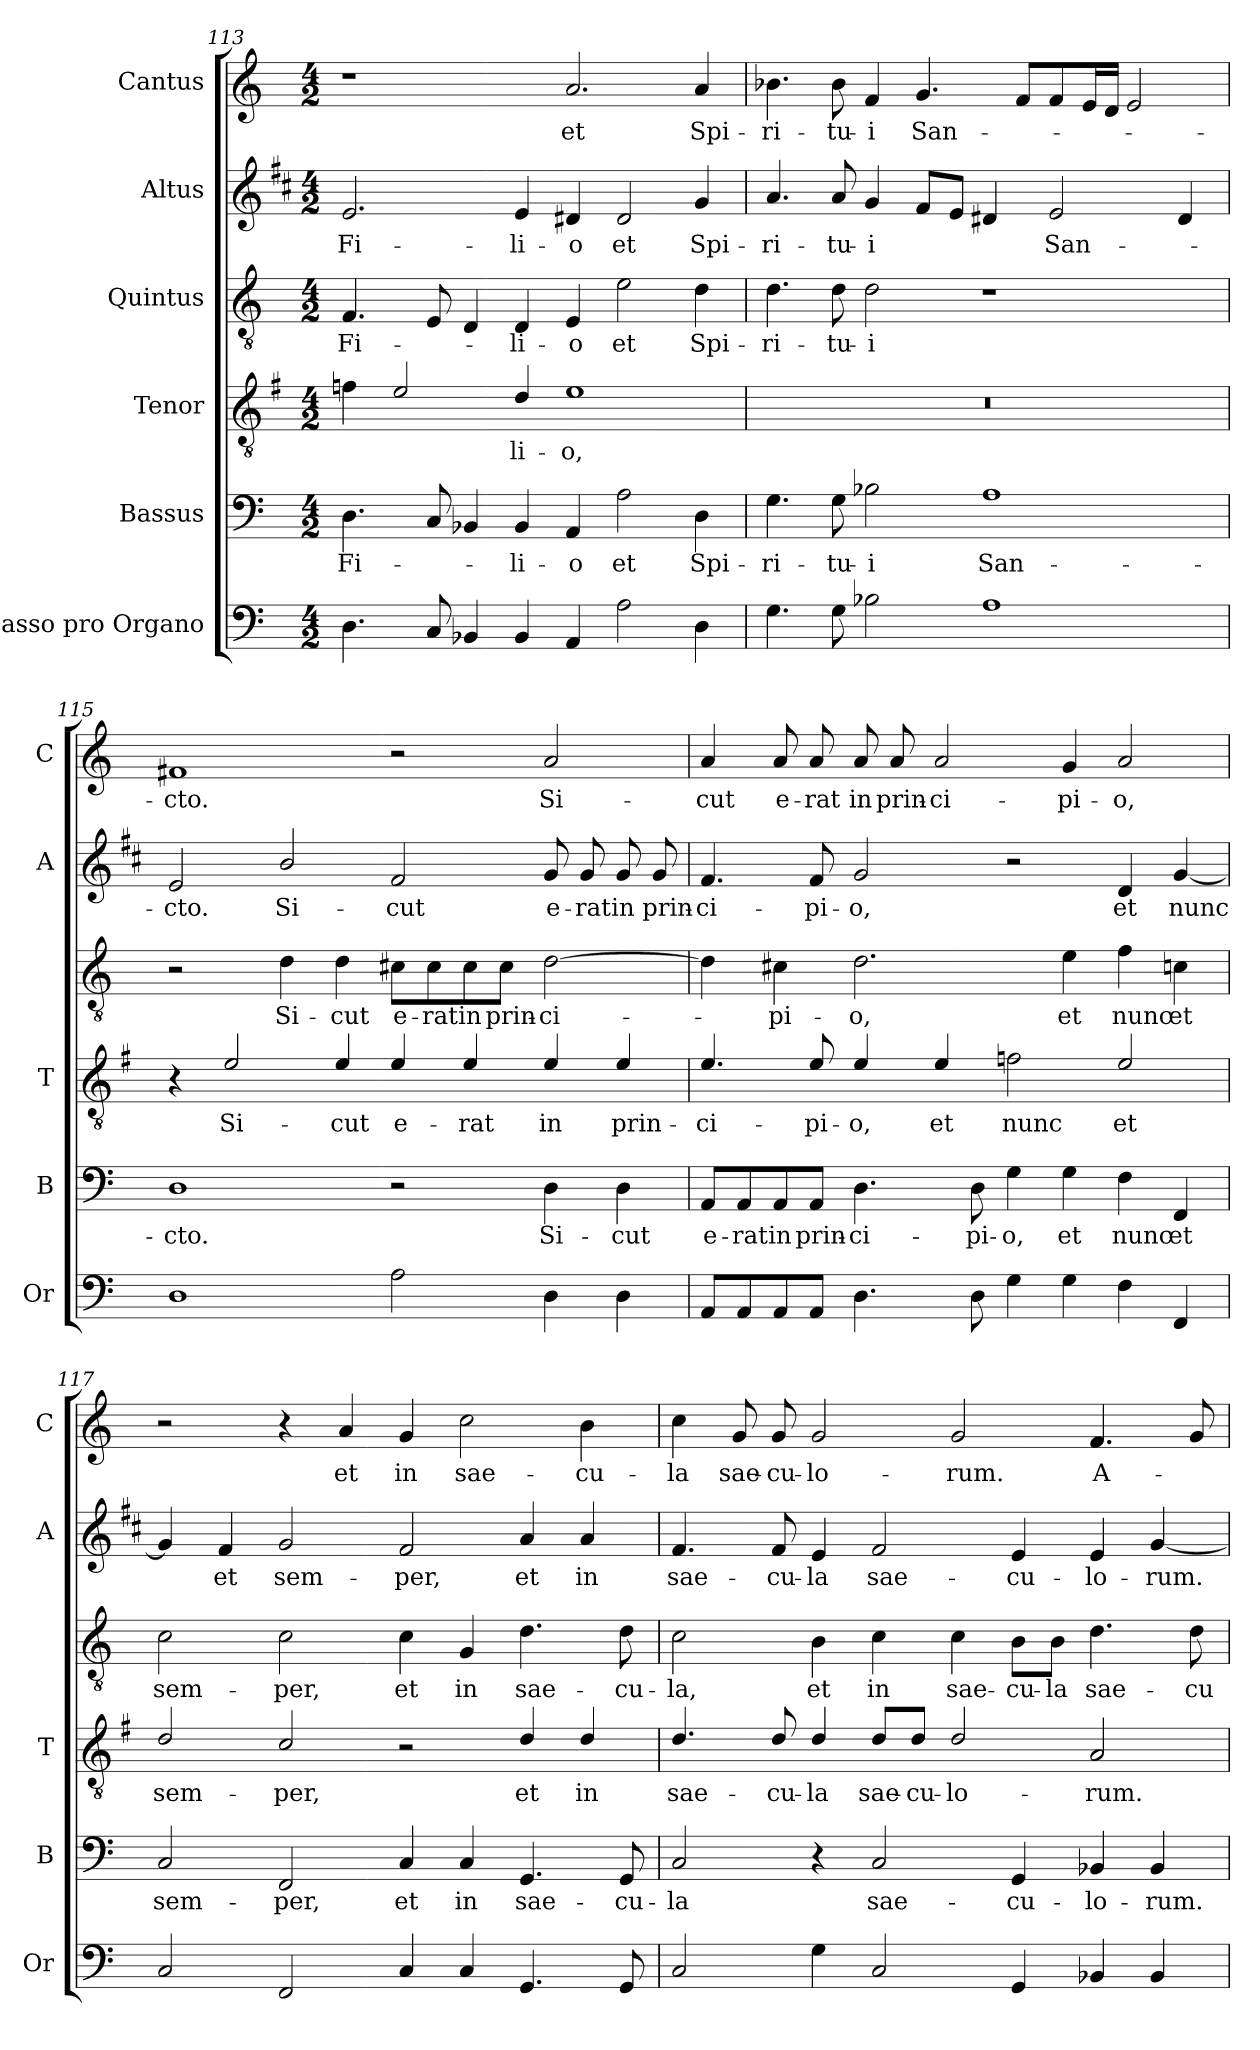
**kern	**kern	**text	**kern	**text	**kern	**text	**kern	**text	**kern	**text
*part6	*part5	*part5	*part4	*part4	*part3	*part3	*part2	*part2	*part1	*part1
*staff6	*staff5	*staff5	*staff4	*staff4	*staff3	*staff3	*staff2	*staff2	*staff1	*staff1
*I"Basso pro Organo	*I"Bassus	*	*I"Tenor	*	*I"Quintus	*	*I"Altus	*	*I"Cantus	*
*I'Or	*I'B	*	*I'T	*	*	*	*I'A	*	*I'C	*
!!LO:LB:g=z
*clefF4	*clefF4	*	*clefGv2	*	*clefGv2	*	*clefG2	*	*clefG2	*
*	*	*	*ITrd4c7	*	*	*	*ITrd1c2	*	*	*
*k[]	*k[]	*	*k[]	*	*k[]	*	*k[]	*	*k[]	*
*C:	*C:	*	*C:	*	*C:	*	*C:	*	*C:	*
*M4/2	*M4/2	*	*M4/2	*	*M4/2	*	*M4/2	*	*M4/2	*
=113	=113	=113	=113	=113	=113	=113	=113	=113	=113	=113
!	!	!LO:LY:b	!	!	!	!LO:LY:b	!	!LO:LY:b	!	!
4.D\	4.D\	Fi-	4B-X\	.	4.F/	Fi-	2.d/	Fi-	1r	.
.	.	.	2A/	.	.	.	.	.	.	.
8C/	8C/	.	.	.	8E/	.	.	.	.	.
4BB-X/	4BB-X/	.	.	.	4D/	.	.	.	.	.
!	!	!LO:LY:b	!	!LO:LY:b	!	!LO:LY:b	!	!LO:LY:b	!	!
4BB-/	4BB-/	-li-	4G/	-li-	4D/	-li-	4d/	-li-	.	.
!	!	!LO:LY:b	!	!LO:LY:b	!	!LO:LY:b	!	!LO:LY:b	!	!LO:LY:b
4AA/	4AA/	-o	1A	-o,	4E/	-o	4c#X/	-o	2.a/	et
!	!	!LO:LY:b	!	!	!	!LO:LY:b	!	!LO:LY:b	!	!
2A\	2A\	et	.	.	2e\	et	2c#/	et	.	.
!	!	!LO:LY:b	!	!	!	!LO:LY:b	!	!LO:LY:b	!	!LO:LY:b
4D\	4D\	Spi-	.	.	4d\	Spi-	4f/	Spi-	4a/	Spi-
=114	=114	=114	=114	=114	=114	=114	=114	=114	=114	=114
!	!	!LO:LY:b	!	!	!	!LO:LY:b	!	!LO:LY:b	!	!LO:LY:b
4.G\	4.G\	-ri-	0r	.	4.d\	-ri-	4.g/	-ri-	4.b-X\	-ri-
!	!	!LO:LY:b	!	!	!	!LO:LY:b	!	!LO:LY:b	!	!LO:LY:b
8G\	8G\	-tu-	.	.	8d\	-tu-	8g/	-tu-	8b-\	-tu-
!	!	!LO:LY:b	!	!	!	!LO:LY:b	!	!LO:LY:b	!	!LO:LY:b
2B-X\	2B-X\	-i	.	.	2d\	-i	4f/	-i	4f/	-i
!	!	!	!	!	!	!	!	!	!	!LO:LY:b
.	.	.	.	.	.	.	8e/L	.	4.g/	San-
.	.	.	.	.	.	.	8d/J	.	.	.
!	!	!LO:LY:b	!	!	!	!	!	!	!	!
1A	1A	San-	.	.	1r	.	4c#X/	.	.	.
.	.	.	.	.	.	.	.	.	8f/L	.
!	!	!	!	!	!	!	!	!LO:LY:b	!	!
.	.	.	.	.	.	.	2d/	San-	8f/	.
.	.	.	.	.	.	.	.	.	16e/L	.
.	.	.	.	.	.	.	.	.	16d/JJ	.
.	.	.	.	.	.	.	.	.	2e/	.
.	.	.	.	.	.	.	4c#/	.	.	.
=115	=115	=115	=115	=115	=115	=115	=115	=115	=115	=115
!	!	!LO:LY:b	!	!	!	!	!	!LO:LY:b	!	!LO:LY:b
1D	1D	-cto.	4r	.	2r	.	2d/	-cto.	1f#X	-cto.
!	!	!	!	!LO:LY:b	!	!	!	!	!	!
.	.	.	2A/	Si-	.	.	.	.	.	.
!	!	!	!	!	!	!LO:LY:b	!	!LO:LY:b	!	!
.	.	.	.	.	4d\	Si-	2a/	Si-	.	.
!	!	!	!	!LO:LY:b	!	!LO:LY:b	!	!	!	!
.	.	.	4A/	-cut	4d\	-cut	.	.	.	.
!	!	!	!	!LO:LY:b	!	!LO:LY:b	!	!LO:LY:b	!	!
2A\	2r	.	4A/	e-	8c#X\L	e-	2e/	-cut	2r	.
!	!	!	!	!	!	!LO:LY:b	!	!	!	!
.	.	.	.	.	8c#\	-rat	.	.	.	.
!	!	!	!	!LO:LY:b	!	!LO:LY:b	!	!	!	!
.	.	.	4A/	-rat	8c#\	in	.	.	.	.
!	!	!	!	!	!	!LO:LY:b	!	!	!	!
.	.	.	.	.	8c#\J	prin-	.	.	.	.
!	!	!LO:LY:b	!	!LO:LY:b	!	!LO:LY:b	!	!LO:LY:b	!	!LO:LY:b
4D\	4D\	Si-	4A/	in	[2d\	-ci-	8f/	e-	2a/	Si-
!	!	!	!	!	!	!	!	!LO:LY:b	!	!
.	.	.	.	.	.	.	8f/	-rat	.	.
!	!	!LO:LY:b	!	!LO:LY:b	!	!	!	!LO:LY:b	!	!
4D\	4D\	-cut	4A/	prin-	.	.	8f/	in	.	.
!	!	!	!	!	!	!	!	!LO:LY:b	!	!
.	.	.	.	.	.	.	8f/	prin-	.	.
!!LO:PB:g=z
=116	=116	=116	=116	=116	=116	=116	=116	=116	=116	=116
!	!	!LO:LY:b	!	!LO:LY:b	!	!	!	!LO:LY:b	!	!LO:LY:b
8AA/L	8AA/L	e-	4.A/	-ci-	4d\]	.	4.e/	-ci-	4a/	-cut
!	!	!LO:LY:b	!	!	!	!	!	!	!	!
8AA/	8AA/	-rat	.	.	.	.	.	.	.	.
!	!	!LO:LY:b	!	!	!	!LO:LY:b	!	!	!	!LO:LY:b
8AA/	8AA/	in	.	.	4c#X\	-pi-	.	.	8a/	e-
!	!	!LO:LY:b	!	!LO:LY:b	!	!	!	!LO:LY:b	!	!LO:LY:b
8AA/J	8AA/J	prin-	8A/	-pi-	.	.	8e/	-pi-	8a/	-rat
!	!	!LO:LY:b	!	!LO:LY:b	!	!LO:LY:b	!	!LO:LY:b	!	!LO:LY:b
4.D\	4.D\	-ci-	4A/	-o,	2.d\	-o,	2f/	-o,	8a/	in
!	!	!	!	!	!	!	!	!	!	!LO:LY:b
.	.	.	.	.	.	.	.	.	8a/	prin-
!	!	!	!	!LO:LY:b	!	!	!	!	!	!LO:LY:b
.	.	.	4A/	et	.	.	.	.	2a/	-ci-
!	!	!LO:LY:b	!	!	!	!	!	!	!	!
8D\	8D\	-pi-	.	.	.	.	.	.	.	.
!	!	!LO:LY:b	!	!LO:LY:b	!	!	!	!	!	!
4G\	4G\	-o,	2B-X\	nunc	.	.	2r	.	.	.
!	!	!LO:LY:b	!	!	!	!LO:LY:b	!	!	!	!LO:LY:b
4G\	4G\	et	.	.	4e\	et	.	.	4g/	-pi-
!	!	!LO:LY:b	!	!LO:LY:b	!	!LO:LY:b	!	!LO:LY:b	!	!LO:LY:b
4F\	4F\	nunc	2A/	et	4f\	nunc	4c/	et	2a/	-o,
!	!	!LO:LY:b	!	!	!	!LO:LY:b	!	!LO:LY:b	!	!
4FF/	4FF/	et	.	.	4cn\	et	[4f/	nunc	.	.
=117	=117	=117	=117	=117	=117	=117	=117	=117	=117	=117
!	!	!LO:LY:b	!	!LO:LY:b	!	!LO:LY:b	!	!	!	!
2C/	2C/	sem-	2G/	sem-	2c\	sem-	4f/]	.	2r	.
!	!	!	!	!	!	!	!	!LO:LY:b	!	!
.	.	.	.	.	.	.	4e/	et	.	.
!	!	!LO:LY:b	!	!LO:LY:b	!	!LO:LY:b	!	!LO:LY:b	!	!
2FF/	2FF/	-per,	2F/	-per,	2c\	-per,	2f/	sem-	4r	.
!	!	!	!	!	!	!	!	!	!	!LO:LY:b
.	.	.	.	.	.	.	.	.	4a/	et
!	!	!LO:LY:b	!	!	!	!LO:LY:b	!	!LO:LY:b	!	!LO:LY:b
4C/	4C/	et	2r	.	4c\	et	2e/	-per,	4g/	in
!	!	!LO:LY:b	!	!	!	!LO:LY:b	!	!	!	!LO:LY:b
4C/	4C/	in	.	.	4G/	in	.	.	2cc\	sae-
!	!	!LO:LY:b	!	!LO:LY:b	!	!LO:LY:b	!	!LO:LY:b	!	!
4.GG/	4.GG/	sae-	4G/	et	4.d\	sae-	4g/	et	.	.
!	!	!	!	!LO:LY:b	!	!	!	!LO:LY:b	!	!LO:LY:b
.	.	.	4G/	in	.	.	4g/	in	4b\	-cu-
!	!	!LO:LY:b	!	!	!	!LO:LY:b	!	!	!	!
8GG/	8GG/	-cu-	.	.	8d\	-cu-	.	.	.	.
=118	=118	=118	=118	=118	=118	=118	=118	=118	=118	=118
!	!	!LO:LY:b	!	!LO:LY:b	!	!LO:LY:b	!	!LO:LY:b	!	!LO:LY:b
2C/	2C/	-la	4.G/	sae-	2c\	-la,	4.e/	sae-	4cc\	-la
!	!	!	!	!	!	!	!	!	!	!LO:LY:b
.	.	.	.	.	.	.	.	.	8g/	sae-
!	!	!	!	!LO:LY:b	!	!	!	!LO:LY:b	!	!LO:LY:b
.	.	.	8G/	-cu-	.	.	8e/	-cu-	8g/	-cu-
!	!	!	!	!LO:LY:b	!	!LO:LY:b	!	!LO:LY:b	!	!LO:LY:b
4G\	4r	.	4G/	-la	4B\	et	4d/	-la	2g/	-lo-
!	!	!LO:LY:b	!	!LO:LY:b	!	!LO:LY:b	!	!LO:LY:b	!	!
2C/	2C/	sae-	8G/L	sae-	4c\	in	2e/	sae-	.	.
!	!	!	!	!LO:LY:b	!	!	!	!	!	!
.	.	.	8G/J	-cu-	.	.	.	.	.	.
!	!	!	!	!LO:LY:b	!	!LO:LY:b	!	!	!	!LO:LY:b
.	.	.	2G/	-lo-	4c\	sae-	.	.	2g/	-rum.
!	!	!LO:LY:b	!	!	!	!LO:LY:b	!	!LO:LY:b	!	!
4GG/	4GG/	-cu-	.	.	8B\L	-cu-	4d/	-cu-	.	.
!	!	!	!	!	!	!LO:LY:b	!	!	!	!
.	.	.	.	.	8B\J	-la	.	.	.	.
!	!	!LO:LY:b	!	!LO:LY:b	!	!LO:LY:b	!	!LO:LY:b	!	!LO:LY:b
4BB-X/	4BB-X/	-lo-	2D/	-rum.	4.d\	sae-	4d/	-lo-	4.f/	A-
!	!	!LO:LY:b	!	!	!	!	!	!LO:LY:b	!	!
4BB-/	4BB-/	-rum.	.	.	.	.	[4f/	-rum.	.	.
!	!	!	!	!	!	!LO:LY:b	!	!	!	!
.	.	.	.	.	8d\	-cu-	.	.	8g/	.
=	=	=	=	=	=	=	=	=	=	=
*-	*-	*-	*-	*-	*-	*-	*-	*-	*-	*-
